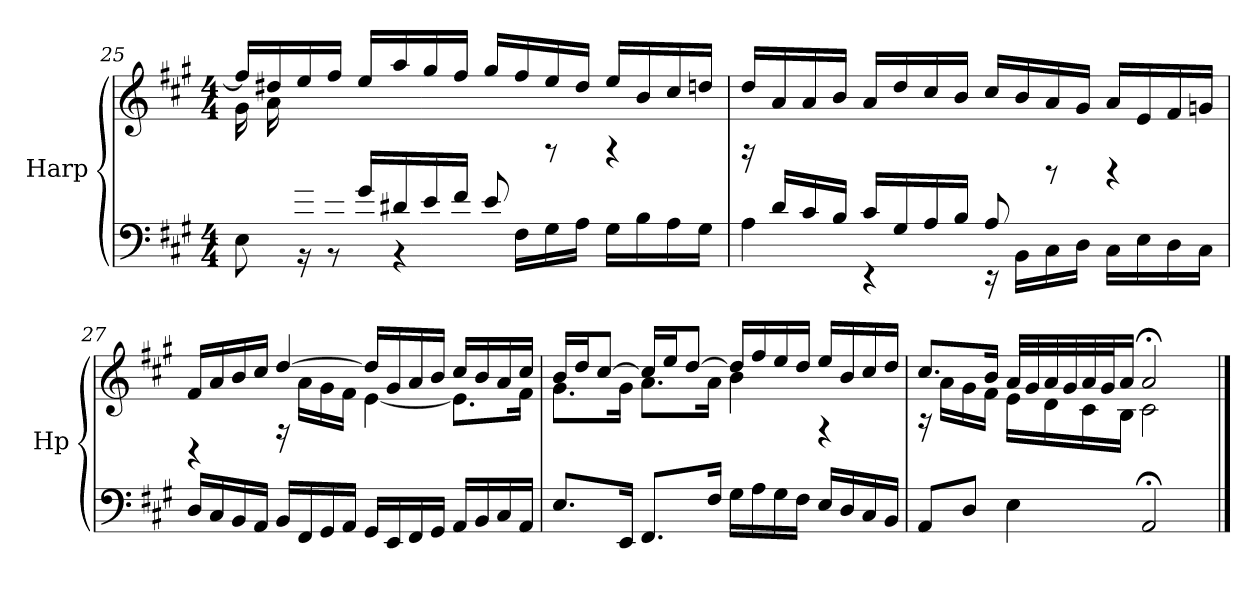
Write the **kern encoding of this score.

**kern	**kern
*part1	*part1
*staff2	*staff1
*I"Harp	*
*I'Hp	*
!!LO:LB:g=z
*clefF4	*clefG2
*k[f#c#g#]	*k[f#c#g#]
*M4/4	*M4/4
=25	=25
*^	*^
8ryy	8E\	16ff#/LL]	16g#\LL
.	.	16dd#X/	16a\
16g#/	16r	16ee/	2ryy
16f#/JJ	8r	16ff#/JJ	.
16g#/LL	.	16ee/LL	.
16d#X/	4r	16aa/	.
16e/	.	16gg#/	.
16f#/JJ	.	16ff#/JJ	.
8e/	.	16gg#/LL	.
.	16F#\LL	16ff#/	.
4.ryy	16G#\	16ee/	8rF
.	16A\JJ	16dd#/JJ	.
.	16G#\LL	16ee/LL	4rF
.	16B\	16b/	.
.	16A\	16cc#/	.
.	16G#\JJ	16ddn/JJ	.
=26	=26	=26	=26
16ryy	4A\	16dd/LL	16rF
16d/LL	.	16a/	16ryy
*	*	*v	*v
16c#/	.	16a/
16B/JJ	.	16b/JJ
16c#/LL	4rEE	16a/LL
16G#/	.	16dd/
16A/	.	16cc#/
16B/JJ	.	16b/JJ
8A/	16rEE	16cc#/LL
.	16BB\LL	16b/
*	*	*^
4.ryy	16C#\	16a/	8rBB
.	16D\JJ	16g#/JJ	.
.	16C#\LL	16a/LL	4rBB
.	16E\	16e/	.
.	16D\	16f#/	.
.	16C#\JJ	16gn/JJ	.
*v	*v	*	*
!!LO:LB:g=z	!!
=27	=27	=27
16D/LL	16f#/LL	4rBB
16C#/	16a/	.
16BB/	16b/	.
16AA/JJ	16cc#/JJ	.
16BB/LL	[4dd/	16rF
16FF#/	.	16a\LL
16GG#/	.	16g#\
16AA/JJ	.	16f#\JJ
16GG#/LL	16dd/LL]	[4e\
16EE/	16g#/	.
16FF#/	16a/	.
16GG#/JJ	16b/JJ	.
16AA/LL	16cc#/LL	8.e\L]
16BB/	16b/	.
16C#/	16a/	.
16AA/JJ	16cc#/JJ	16f#\Jk
=28	=28	=28
8.E/L	16b/LL	8.g#\L
.	16dd/J	.
.	[8cc#/J	.
16EE/Jk	.	16g#\Jk
8.FF#/L	16cc#/LL]	8.a\L
.	16ee/J	.
.	[8dd/J	.
16F#/Jk	.	16a\Jk
16G#\LL	16dd/LL]	4b\
16A\	16ff#/	.
16G#\	16ee/	.
16F#\JJ	16dd/JJ	.
16E/LL	16ee/LL	4rF
16D/	16b/	.
16C#/	16cc#/	.
16BB/JJ	16dd/JJ	.
!!LO:LB:g=z	!!
=29	=29	=29
8AA/L	8.cc#/L	16rA
.	.	16a\LL
8D/J	.	16g#\
.	16b/Jk	16f#\JJ
4E\	32a/LLL	16e\LL
.	32g#/	.
.	32a/	16d\
.	32g#/	.
.	32a/	16c#\
.	32g#/J	.
.	16a/JJ	16B\JJ
2AA;/	2a;</	2c#\
*	*v	*v
==	==
*-	*-
